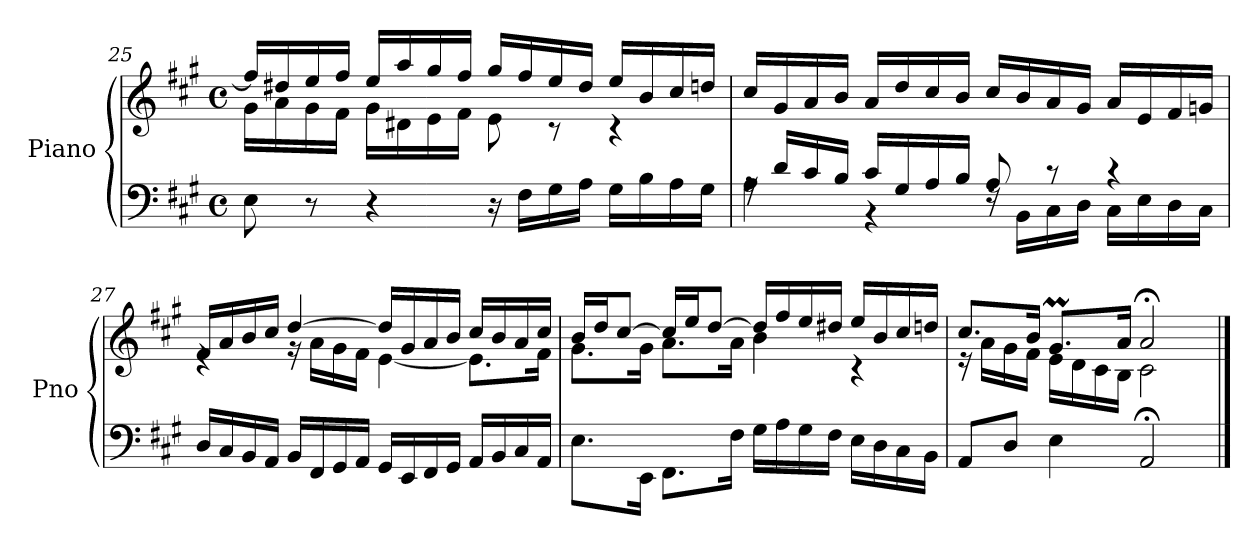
**kern	**kern
*part1	*part1
*staff2	*staff1
*I"Piano	*
*I'Pno	*
!!LO:LB:g=z
*clefF4	*clefG2
*k[f#c#g#]	*k[f#c#g#]
*M4/4	*M4/4
*met(c)	*met(c)
=25	=25
*	*^
8E\	16ff#/LL]	16g#\LL
.	16dd#X/	16a\
8r	16ee/	16g#\
.	16ff#/JJ	16f#\JJ
4r	16ee/LL	16g#\LL
.	16aa/	16d#X\
.	16gg#/	16e\
.	16ff#/JJ	16f#\JJ
16r	16gg#/LL	8e\
16F#\LL	16ff#/	.
16G#\	16ee/	8r
16A\JJ	16dd#/JJ	.
16G#\LL	16ee/LL	4r
16B\	16b/	.
16A\	16cc#/	.
16G#\JJ	16ddn/JJ	.
*	*v	*v
=26	=26
*^	*
16rA	4A\	16cc#/LL
16d/LL	.	16g#/
16c#/	.	16a/
16B/JJ	.	16b/JJ
16c#/LL	4r	16a/LL
16G#/	.	16dd/
16A/	.	16cc#/
16B/JJ	.	16b/JJ
8A/	16rF	16cc#/LL
.	16BB\LL	16b/
8r	16C#\	16a/
.	16D\JJ	16g#/JJ
4r	16C#\LL	16a/LL
.	16E\	16e/
.	16D\	16f#/
.	16C#\JJ	16gn/JJ
*v	*v	*
!!LO:PB:g=z
=27	=27
*	*^
16D/LL	16f#/LL	4re
16C#/	16a/	.
16BB/	16b/	.
16AA/JJ	16cc#/JJ	.
16BB/LL	[4dd/	16rg
16FF#/	.	16a\LL
16GG#/	.	16g#\
16AA/JJ	.	16f#\JJ
16GG#/LL	16dd/LL]	[4e\
16EE/	16g#/	.
16FF#/	16a/	.
16GG#/JJ	16b/JJ	.
16AA/LL	16cc#/LL	8.e\L]
16BB/	16b/	.
16C#/	16a/	.
16AA/JJ	16cc#/JJ	16f#\Jk
=28	=28	=28
8.E\L	16b/LL	8.g#\L
.	16dd/J	.
.	[8cc#/J	.
16EE\Jk	.	16g#\Jk
8.FF#\L	16cc#/LL]	8.a\L
.	16ee/J	.
.	[8dd/J	.
16F#\Jk	.	16a\Jk
16G#\LL	16dd/LL]	4b\
16A\	16ff#/	.
16G#\	16ee/	.
16F#\JJ	16dd#X/JJ	.
16E\LL	16ee/LL	4r
16D\	16b/	.
16C#\	16cc#/	.
16BB\JJ	16ddn/JJ	.
=29	=29	=29
8AA/L	8.cc#/L	16r
.	.	16a\LL
8D/J	.	16g#\
.	16b/Jk	16f#\JJ
4E\	8.g#m/L	16e\LL
.	.	16d\
.	.	16c#\
.	16a/Jk	16B\JJ
2AA;/	2a;</	2c#\
*	*v	*v
==	==
*-	*-
